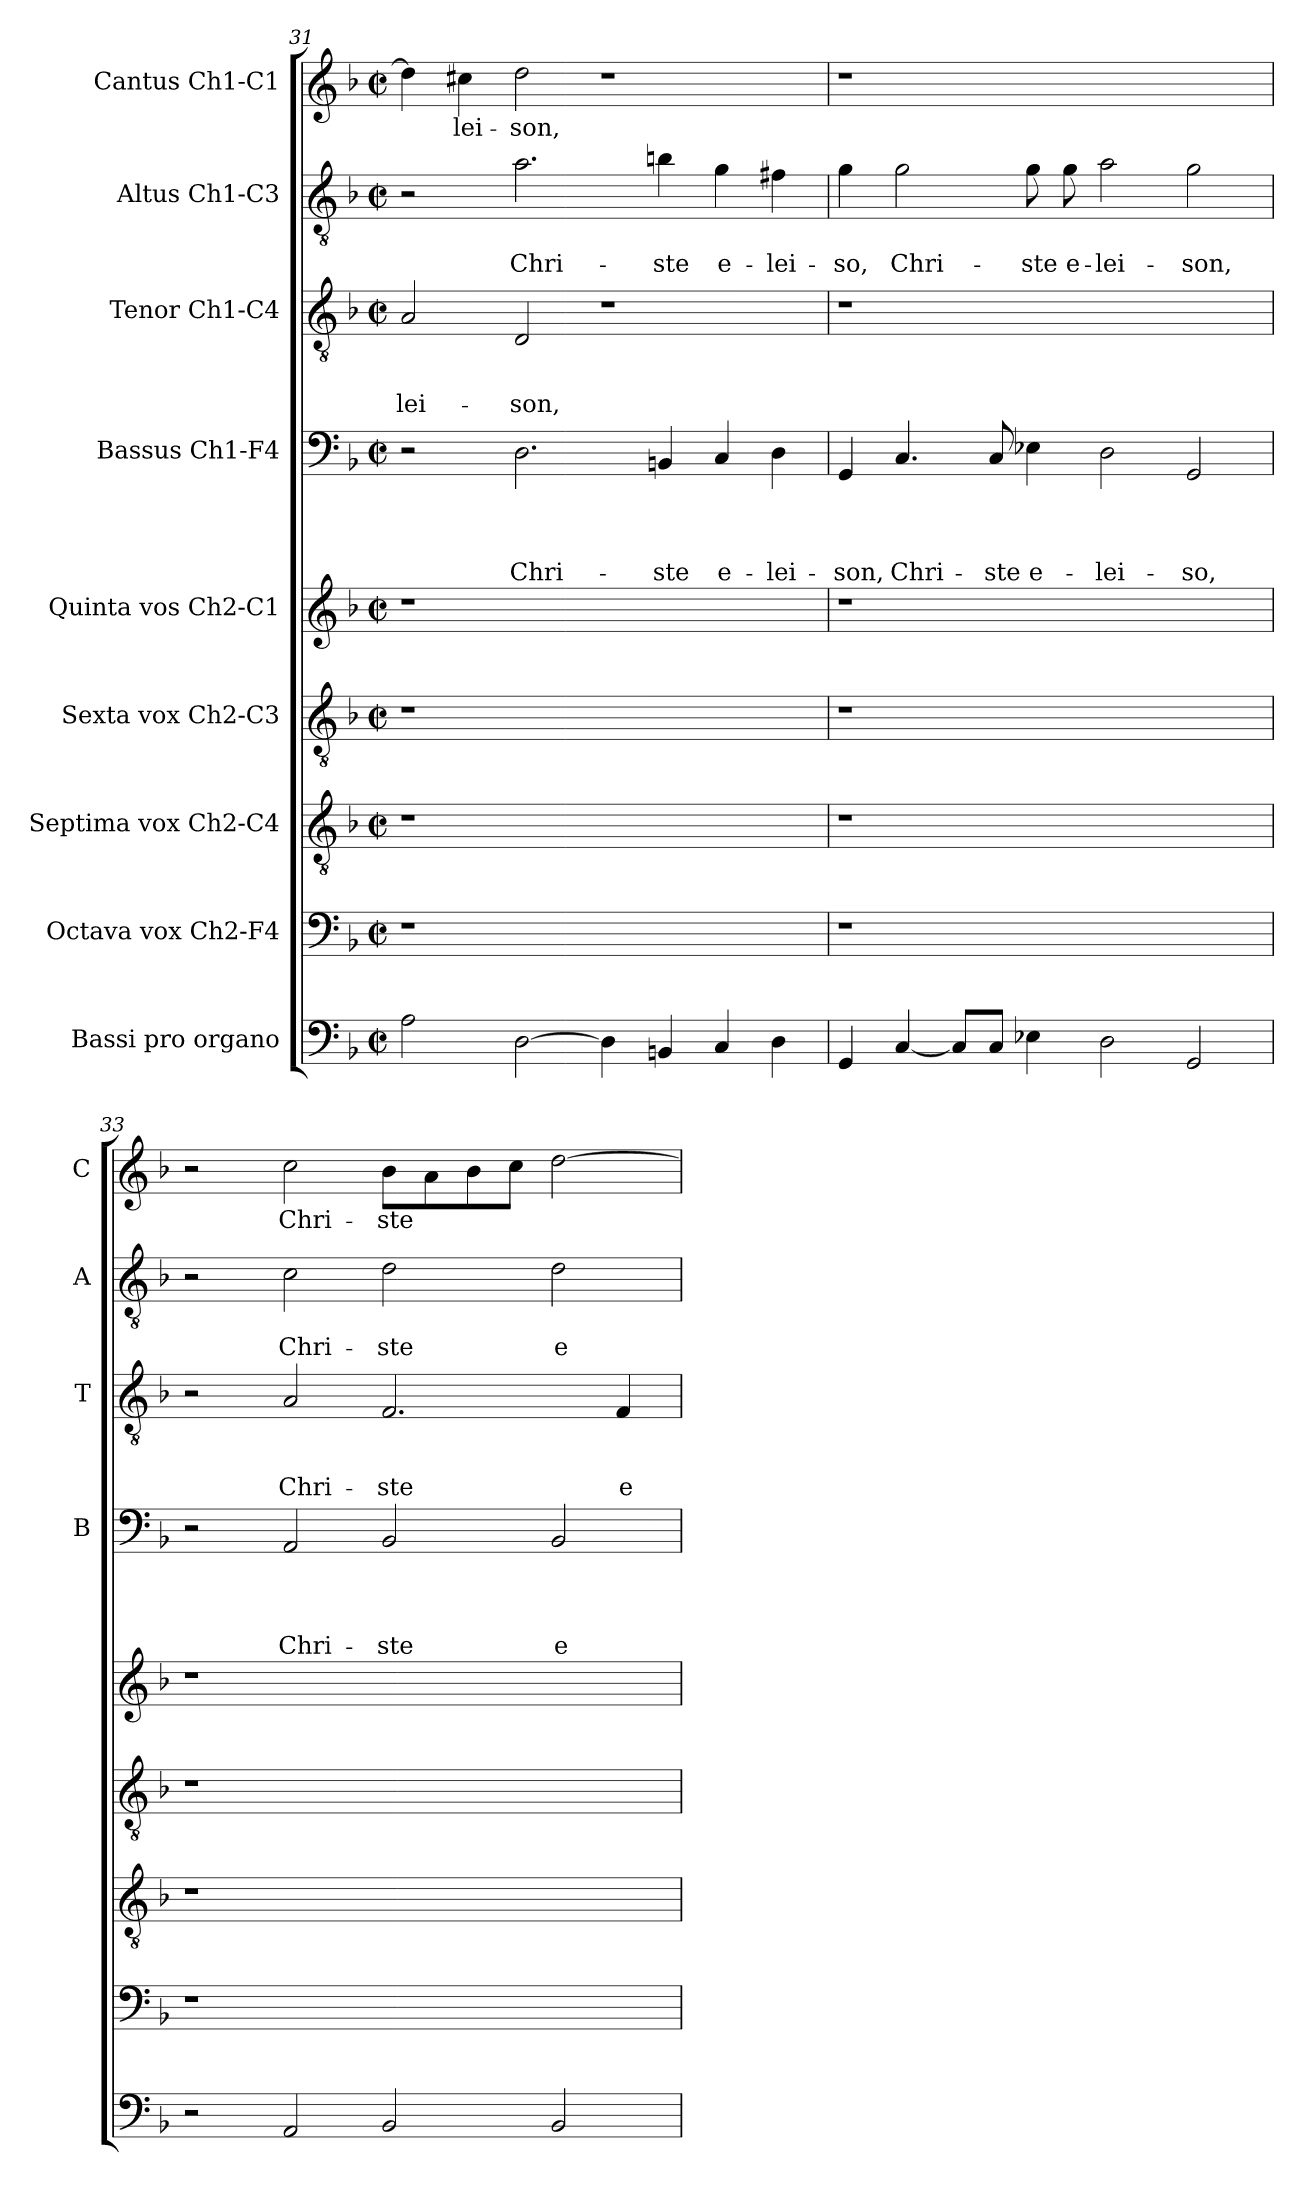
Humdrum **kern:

**kern	**kern	**kern	**kern	**kern	**kern	**text	**text	**text	**text	**kern	**text	**text	**text	**kern	**text	**text	**kern	**text
*part9	*part8	*part7	*part6	*part5	*part4	*part4	*part4	*part4	*part4	*part3	*part3	*part3	*part3	*part2	*part2	*part2	*part1	*part1
*staff9	*staff8	*staff7	*staff6	*staff5	*staff4	*staff4	*staff4	*staff4	*staff4	*staff3	*staff3	*staff3	*staff3	*staff2	*staff2	*staff2	*staff1	*staff1
*I"Bassi pro  organo	*I"Octava vox Ch2-F4	*I"Septima vox Ch2-C4	*I"Sexta vox Ch2-C3	*I"Quinta vos Ch2-C1	*I"Bassus Ch1-F4	*	*	*	*	*I"Tenor Ch1-C4	*	*	*	*I"Altus Ch1-C3	*	*	*I"Cantus Ch1-C1	*
*	*	*	*	*	*I'B	*	*	*	*	*I'T	*	*	*	*I'A	*	*	*I'C	*
!!LO:LB:g=z
*clefF4	*clefF4	*clefGv2	*clefGv2	*clefG2	*clefF4	*	*	*	*	*clefGv2	*	*	*	*clefGv2	*	*	*clefG2	*
*k[b-]	*k[b-]	*k[b-]	*k[b-]	*k[b-]	*k[b-]	*	*	*	*	*k[b-]	*	*	*	*k[b-]	*	*	*k[b-]	*
*F:	*F:	*F:	*F:	*F:	*F:	*	*	*	*	*F:	*	*	*	*F:	*	*	*F:	*
*M2/2	*M2/2	*M2/2	*M2/2	*M2/2	*M2/2	*	*	*	*	*M2/2	*	*	*	*M2/2	*	*	*M2/2	*
*met(c|)	*met(c|)	*met(c|)	*met(c|)	*met(c|)	*met(c|)	*	*	*	*	*met(c|)	*	*	*	*met(c|)	*	*	*met(c|)	*
=31	=31	=31	=31	=31	=31	=31	=31	=31	=31	=31	=31	=31	=31	=31	=31	=31	=31	=31
!	!	!	!	!	!	!	!	!	!	!	!	!	!LO:LY:b	!	!	!	!	!
2A\	1r	1r	1r	1r	2r	.	.	.	.	2A/	.	.	-lei-	2r	.	.	4dd\]	.
!	!	!	!	!	!	!	!	!	!	!	!	!	!	!	!	!	!	!LO:LY:b
.	.	.	.	.	.	.	.	.	.	.	.	.	.	.	.	.	4cc#X\	-lei-
!	!	!	!	!	!	!	!	!	!LO:LY:b	!	!	!	!LO:LY:b	!	!	!LO:LY:b	!	!LO:LY:b
[2D\	.	.	.	.	2.D\	.	.	.	Chri-	2D/	.	.	-son,	2.a\	.	Chri-	2dd\	-son,
4D\]	1ryy	1ryy	1ryy	1ryy	.	.	.	.	.	1r	.	.	.	.	.	.	1r	.
!	!	!	!	!	!	!	!	!	!LO:LY:b	!	!	!	!	!	!	!LO:LY:b	!	!
4BBn/	.	.	.	.	4BBn/	.	.	.	-ste	.	.	.	.	4b\	.	-ste	.	.
!	!	!	!	!	!	!	!	!	!LO:LY:b	!	!	!	!	!	!	!LO:LY:b	!	!
4C/	.	.	.	.	4C/	.	.	.	e-	.	.	.	.	4g\	.	e-	.	.
!	!	!	!	!	!	!	!	!	!LO:LY:b	!	!	!	!	!	!	!LO:LY:b	!	!
4D\	.	.	.	.	4D\	.	.	.	-lei-	.	.	.	.	4f#X\	.	-lei-	.	.
=32	=32	=32	=32	=32	=32	=32	=32	=32	=32	=32	=32	=32	=32	=32	=32	=32	=32	=32
!	!	!	!	!	!	!	!	!	!LO:LY:b	!	!	!	!	!	!	!LO:LY:b	!	!
4GG/	1r	1r	1r	1r	4GG/	.	.	.	-son,	1r	.	.	.	4g\	.	-so,	1r	.
!	!	!	!	!	!	!	!	!	!LO:LY:b	!	!	!	!	!	!	!LO:LY:b	!	!
[4C/	.	.	.	.	4.C/	.	.	.	Chri-	.	.	.	.	2g\	.	Chri-	.	.
8C/L]	.	.	.	.	.	.	.	.	.	.	.	.	.	.	.	.	.	.
!	!	!	!	!	!	!	!	!	!LO:LY:b	!	!	!	!	!	!	!	!	!
8C/J	.	.	.	.	8C/	.	.	.	-ste	.	.	.	.	.	.	.	.	.
!	!	!	!	!	!	!	!	!	!LO:LY:b	!	!	!	!	!	!	!LO:LY:b	!	!
4E-X\	.	.	.	.	4E-X\	.	.	.	e-	.	.	.	.	8g\	.	-ste	.	.
!	!	!	!	!	!	!	!	!	!	!	!	!	!	!	!	!LO:LY:b	!	!
.	.	.	.	.	.	.	.	.	.	.	.	.	.	8g\	.	e-	.	.
!	!	!	!	!	!	!	!	!	!LO:LY:b	!	!	!	!	!	!	!LO:LY:b	!	!
2D\	1ryy	1ryy	1ryy	1ryy	2D\	.	.	.	-lei-	1ryy	.	.	.	2a\	.	-lei-	1ryy	.
!	!	!	!	!	!	!	!	!	!LO:LY:b	!	!	!	!	!	!	!LO:LY:b	!	!
2GG/	.	.	.	.	2GG/	.	.	.	-so,	.	.	.	.	2g\	.	-son,	.	.
=33	=33	=33	=33	=33	=33	=33	=33	=33	=33	=33	=33	=33	=33	=33	=33	=33	=33	=33
2r	1r	1r	1r	1r	2r	.	.	.	.	2r	.	.	.	2r	.	.	2r	.
!	!	!	!	!	!	!	!	!	!LO:LY:b	!	!	!	!LO:LY:b	!	!	!LO:LY:b	!	!LO:LY:b
2AA/	.	.	.	.	2AA/	.	.	.	Chri-	2A/	.	.	Chri-	2c\	.	Chri-	2cc\	Chri-
!	!	!	!	!	!	!	!	!	!LO:LY:b	!	!	!	!LO:LY:b	!	!	!LO:LY:b	!	!LO:LY:b
2BB-/	1ryy	1ryy	1ryy	1ryy	2BB-/	.	.	.	-ste	2.F/	.	.	-ste	2d\	.	-ste	8b-\L	-ste
.	.	.	.	.	.	.	.	.	.	.	.	.	.	.	.	.	8a\	.
.	.	.	.	.	.	.	.	.	.	.	.	.	.	.	.	.	8b-\	.
.	.	.	.	.	.	.	.	.	.	.	.	.	.	.	.	.	8cc\J	.
!	!	!	!	!	!	!	!	!	!LO:LY:b	!	!	!	!	!	!	!LO:LY:b	!	!
2BB-/	.	.	.	.	2BB-/	.	.	.	e-	.	.	.	.	2d\	.	e-	[2dd\	.
!	!	!	!	!	!	!	!	!	!	!	!	!	!LO:LY:b	!	!	!	!	!
.	.	.	.	.	.	.	.	.	.	4F/	.	.	e-	.	.	.	.	.
=	=	=	=	=	=	=	=	=	=	=	=	=	=	=	=	=	=	=
*-	*-	*-	*-	*-	*-	*-	*-	*-	*-	*-	*-	*-	*-	*-	*-	*-	*-	*-
